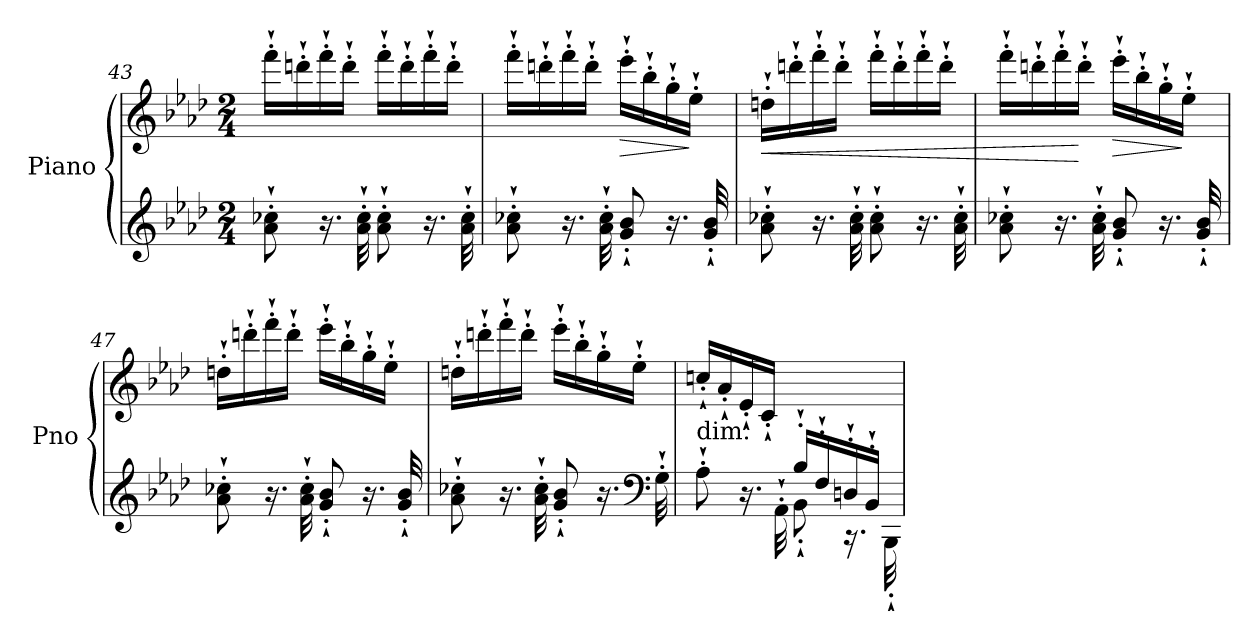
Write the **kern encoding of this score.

**kern	**kern	**dynam
*part1	*part1	*part1
*staff2	*staff1	*staff1/2
*I"Piano	*	*
*I'Pno	*	*
*clefG2	*clefG2	*
*k[b-e-a-d-]	*k[b-e-a-d-]	*
*A-:	*A-:	*
*M2/4	*M2/4	*
=43	=43	=43
8a-\`' 8cc-X\`'	16fff`'\LL	.
.	16dddn`'\	.
16.r	16fff`'\	.
.	16ddd`'\JJ	.
32a-\`' 32cc-\`'	.	.
8a-\`' 8cc-\`'	16fff`'\LL	.
.	16ddd`'\	.
16.r	16fff`'\	.
.	16ddd`'\JJ	.
32a-\`' 32cc-\`'	.	.
=44	=44	=44
8a-\`' 8cc-X\`'	16fff`'\LL	.
.	16dddn`'\	.
16.r	16fff`'\	.
.	16ddd`'\JJ	.
32a-\`' 32cc-\`'	.	.
!	!	!LO:HP:b
8g/`' 8b-/`'	16eee-`'\LL	>
.	16bb-`'\	.
16.r	16gg`'\	.
.	16ee-`'\JJ	]
32g/`' 32b-/`'	.	.
=45	=45	=45
!	!	!LO:HP:b
8a-\`' 8cc-X\`'	16ddn`'\LL	<
.	16dddn`'\	.
16.r	16fff`'\	.
.	16ddd`'\JJ	.
32a-\`' 32cc-\`'	.	.
8a-\`' 8cc-\`'	16fff`'\LL	.
.	16ddd`'\	.
16.r	16fff`'\	.
.	16ddd`'\JJ	.
32a-\`' 32cc-\`'	.	.
!!LO:LB:g=z
=46	=46	=46
8a-\`' 8cc-X\`'	16fff`'\LL	.
.	16dddn`'\	.
16.r	16fff`'\	.
.	16ddd`'\JJ	[
32a-\`' 32cc-\`'	.	.
!	!	!LO:HP:b
8g/`' 8b-/`'	16eee-`'\LL	>
.	16bb-`'\	.
16.r	16gg`'\	.
.	16ee-`'\JJ	]
32g/`' 32b-/`'	.	.
=47	=47	=47
8a-\`' 8cc-X\`'	16ddn`'\LL	.
.	16dddn`'\	.
16.r	16fff`'\	.
.	16ddd`'\JJ	.
32a-\`' 32cc-\`'	.	.
8g/`' 8b-/`'	16eee-`'\LL	.
.	16bb-`'\	.
16.r	16gg`'\	.
.	16ee-`'\JJ	.
32g/`' 32b-/`'	.	.
=48	=48	=48
8a-\`' 8cc-X\`'	16ddn`'\LL	.
.	16dddn`'\	.
16.r	16fff`'\	.
.	16ddd`'\JJ	.
32a-\`' 32cc-\`'	.	.
8g/`' 8b-/`'	16eee-`'\LL	.
.	16bb-`'\	.
16.r	16gg`'\	.
.	16ee-`'\JJ	.
*clefF4	*	*
32G`'\	.	.
=49	=49	=49
*^	*	*
!	!	!LO:TX:b:t=dim.	!
4ryy	8A-`'\	16ccn`'/LL	.
.	.	16a-`'/	.
.	16.r	16e-`'/	.
.	.	16c`'/JJ	.
.	32AA-`'\	.	.
16B-`'/LL	8BB-`'\	4ryy	.
16F`'/	.	.	.
16Dn`'/	16.rCC	.	.
16BB-`'/JJ	.	.	.
.	32BBB-`'\	.	.
*v	*v	*	*
=	=	=
*-	*-	*-
